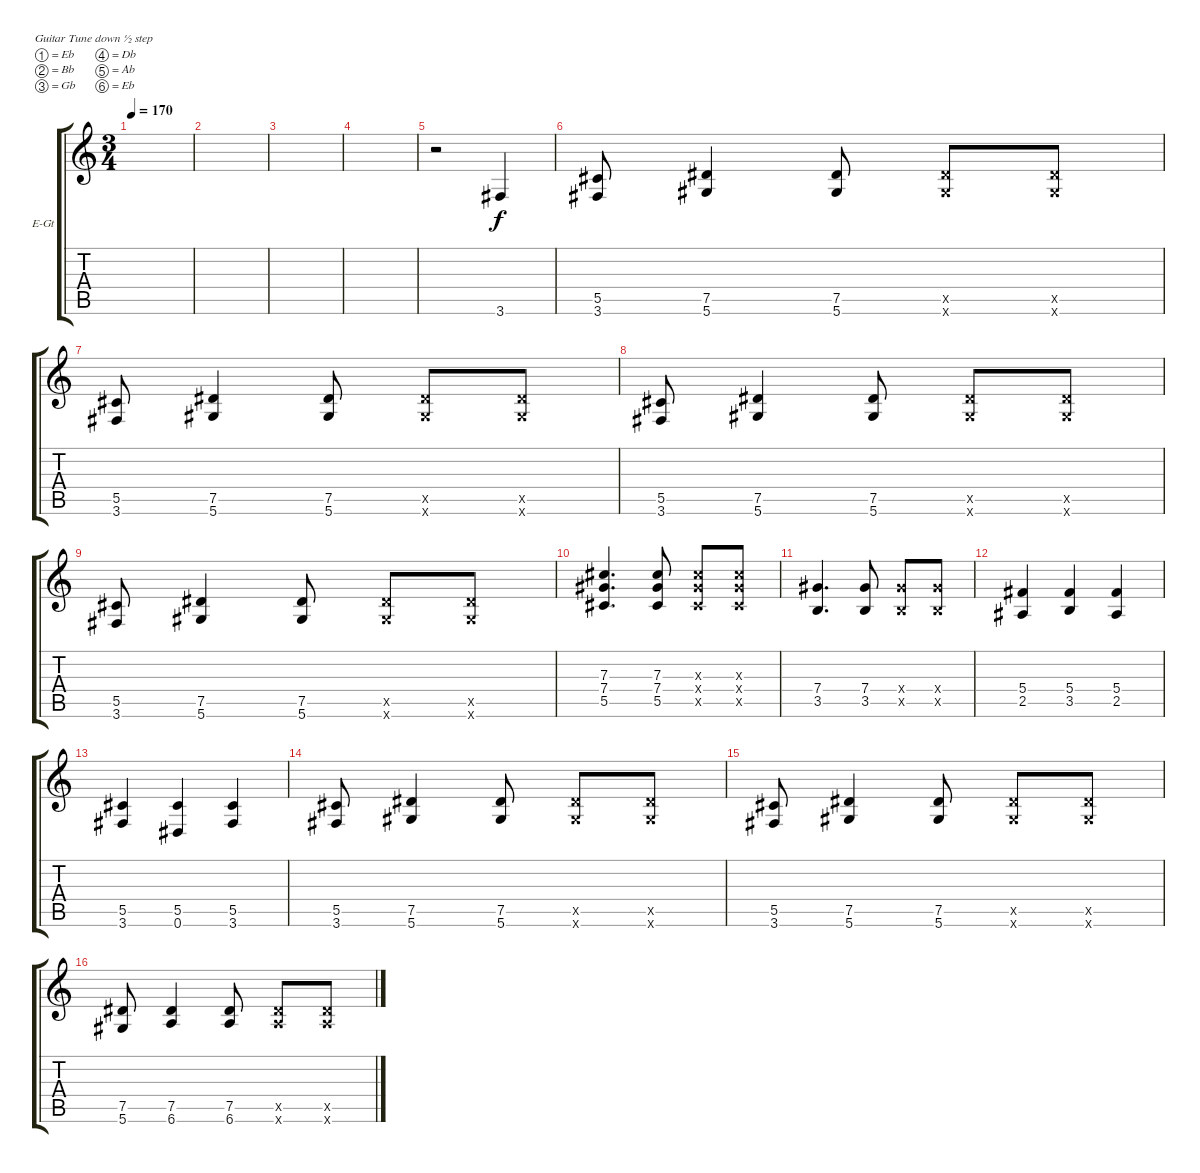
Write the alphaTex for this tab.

\bracketExtendMode groupsimilarinstruments
\firstSystemTrackNameOrientation horizontal
\otherSystemsTrackNameOrientation horizontal
\track ("B Adam - Lead" "E-Gt") {instrument distortionguitar}
\staff {score tabs}
\tuning (Eb4 Bb3 Gb3 Db3 Ab2 Eb2)
\ts (3 4)
\tempo 170
\clef g2
\scale
0.333333
\ks c
|
\scale
0.333333 |
\scale
0.333333 |
\scale
0.333333 |
\scale
0.333333 r.2 3.6.4 |
\scale
0.333333 (3.6 5.5).8 (5.6 7.5).4 (5.6 7.5).8 (5.6{x} 7.5{x}).8 (5.6{x} 7.5{x}).8 |
\scale
0.333333 (3.6 5.5).8 (5.6 7.5).4 (5.6 7.5).8 (5.6{x} 7.5{x}).8 (5.6{x} 7.5{x}).8 |
\scale
0.333333 (3.6 5.5).8 (5.6 7.5).4 (5.6 7.5).8 (5.6{x} 7.5{x}).8 (5.6{x} 7.5{x}).8 |
\scale
0.333333 (3.6 5.5).8 (5.6 7.5).4 (5.6 7.5).8 (5.6{x} 7.5{x}).8 (5.6{x} 7.5{x}).8 |
\scale
0.333333 (5.5 7.4 7.3).4{d} (5.5 7.4 7.3).8 (5.5{x} 7.4{x} 7.3{x}).8 (5.5{x} 7.4{x} 7.3{x}).8 |
\scale
0.333333 (3.5 7.4).4{d} (3.5 7.4).8 (3.5{x} 7.4{x}).8 (3.5{x} 7.4{x}).8 |
\scale
0.333333 (2.5 5.4).4 (3.5 5.4).4 (2.5 5.4).4 |
\scale
0.333333 (3.6 5.5).4 (0.6 5.5).4 (3.6 5.5).4 |
\scale
0.333333 (3.6 5.5).8 (5.6 7.5).4 (5.6 7.5).8 (5.6{x} 7.5{x}).8 (5.6{x} 7.5{x}).8 |
\scale
0.333333 (3.6 5.5).8 (5.6 7.5).4 (5.6 7.5).8 (5.6{x} 7.5{x}).8 (5.6{x} 7.5{x}).8 |
\scale
0.333333 (5.6 7.5).8 (6.6 7.5).4 (6.6 7.5).8 (6.6{x} 7.5{x}).8 (6.6{x} 7.5{x}).8
